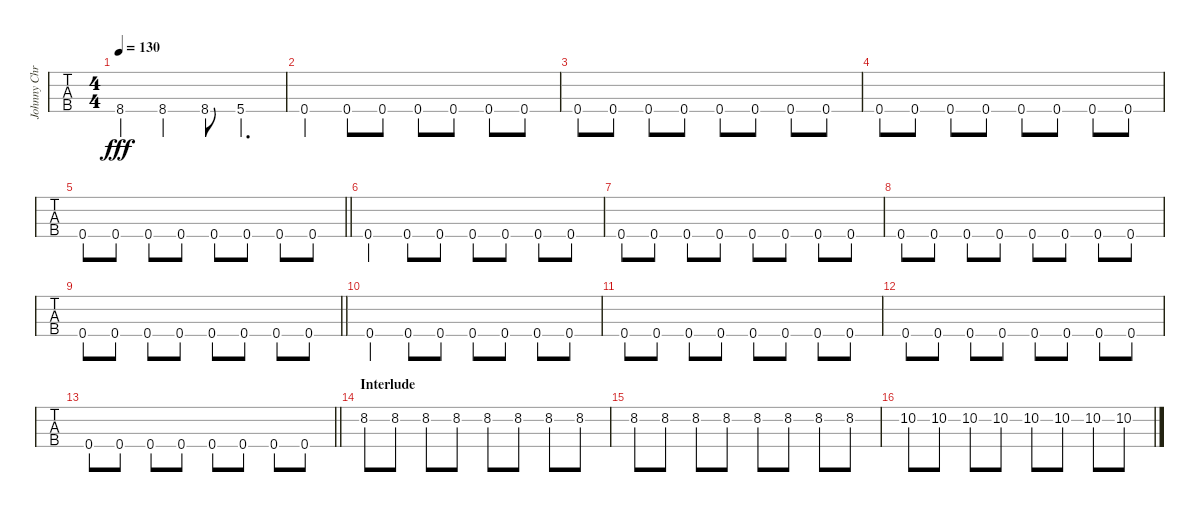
\track ("Johnny Christ" "Johnny Chr") {instrument electricbasspick}
\staff {tabs}
\tuning (G2 D2 A1 D1) {hide}
\ts (4 4)
\tempo 130
\clef f4
\ks c
8.4.4{dy fff} 8.4.4 8.4.8 5.4.4{d} |
0.4.4 0.4.8 0.4.8 0.4.8 0.4.8 0.4.8 0.4.8 |
0.4.8 0.4.8 0.4.8 0.4.8 0.4.8 0.4.8 0.4.8 0.4.8 |
0.4.8 0.4.8 0.4.8 0.4.8 0.4.8 0.4.8 0.4.8 0.4.8 |
\barLineRight lightlight
0.4.8 0.4.8 0.4.8 0.4.8 0.4.8 0.4.8 0.4.8 0.4.8 |
0.4.4 0.4.8 0.4.8 0.4.8 0.4.8 0.4.8 0.4.8 |
0.4.8 0.4.8 0.4.8 0.4.8 0.4.8 0.4.8 0.4.8 0.4.8 |
0.4.8 0.4.8 0.4.8 0.4.8 0.4.8 0.4.8 0.4.8 0.4.8 |
\barLineRight lightlight
0.4.8 0.4.8 0.4.8 0.4.8 0.4.8 0.4.8 0.4.8 0.4.8 |
0.4.4 0.4.8 0.4.8 0.4.8 0.4.8 0.4.8 0.4.8 |
0.4.8 0.4.8 0.4.8 0.4.8 0.4.8 0.4.8 0.4.8 0.4.8 |
0.4.8 0.4.8 0.4.8 0.4.8 0.4.8 0.4.8 0.4.8 0.4.8 |
\barLineRight lightlight
0.4.8 0.4.8 0.4.8 0.4.8 0.4.8 0.4.8 0.4.8 0.4.8 |
\section ("" "Interlude")
8.2.8 8.2.8 8.2.8 8.2.8 8.2.8 8.2.8 8.2.8 8.2.8 |
8.2.8 8.2.8 8.2.8 8.2.8 8.2.8 8.2.8 8.2.8 8.2.8 |
10.2.8 10.2.8 10.2.8 10.2.8 10.2.8 10.2.8 10.2.8 10.2.8
